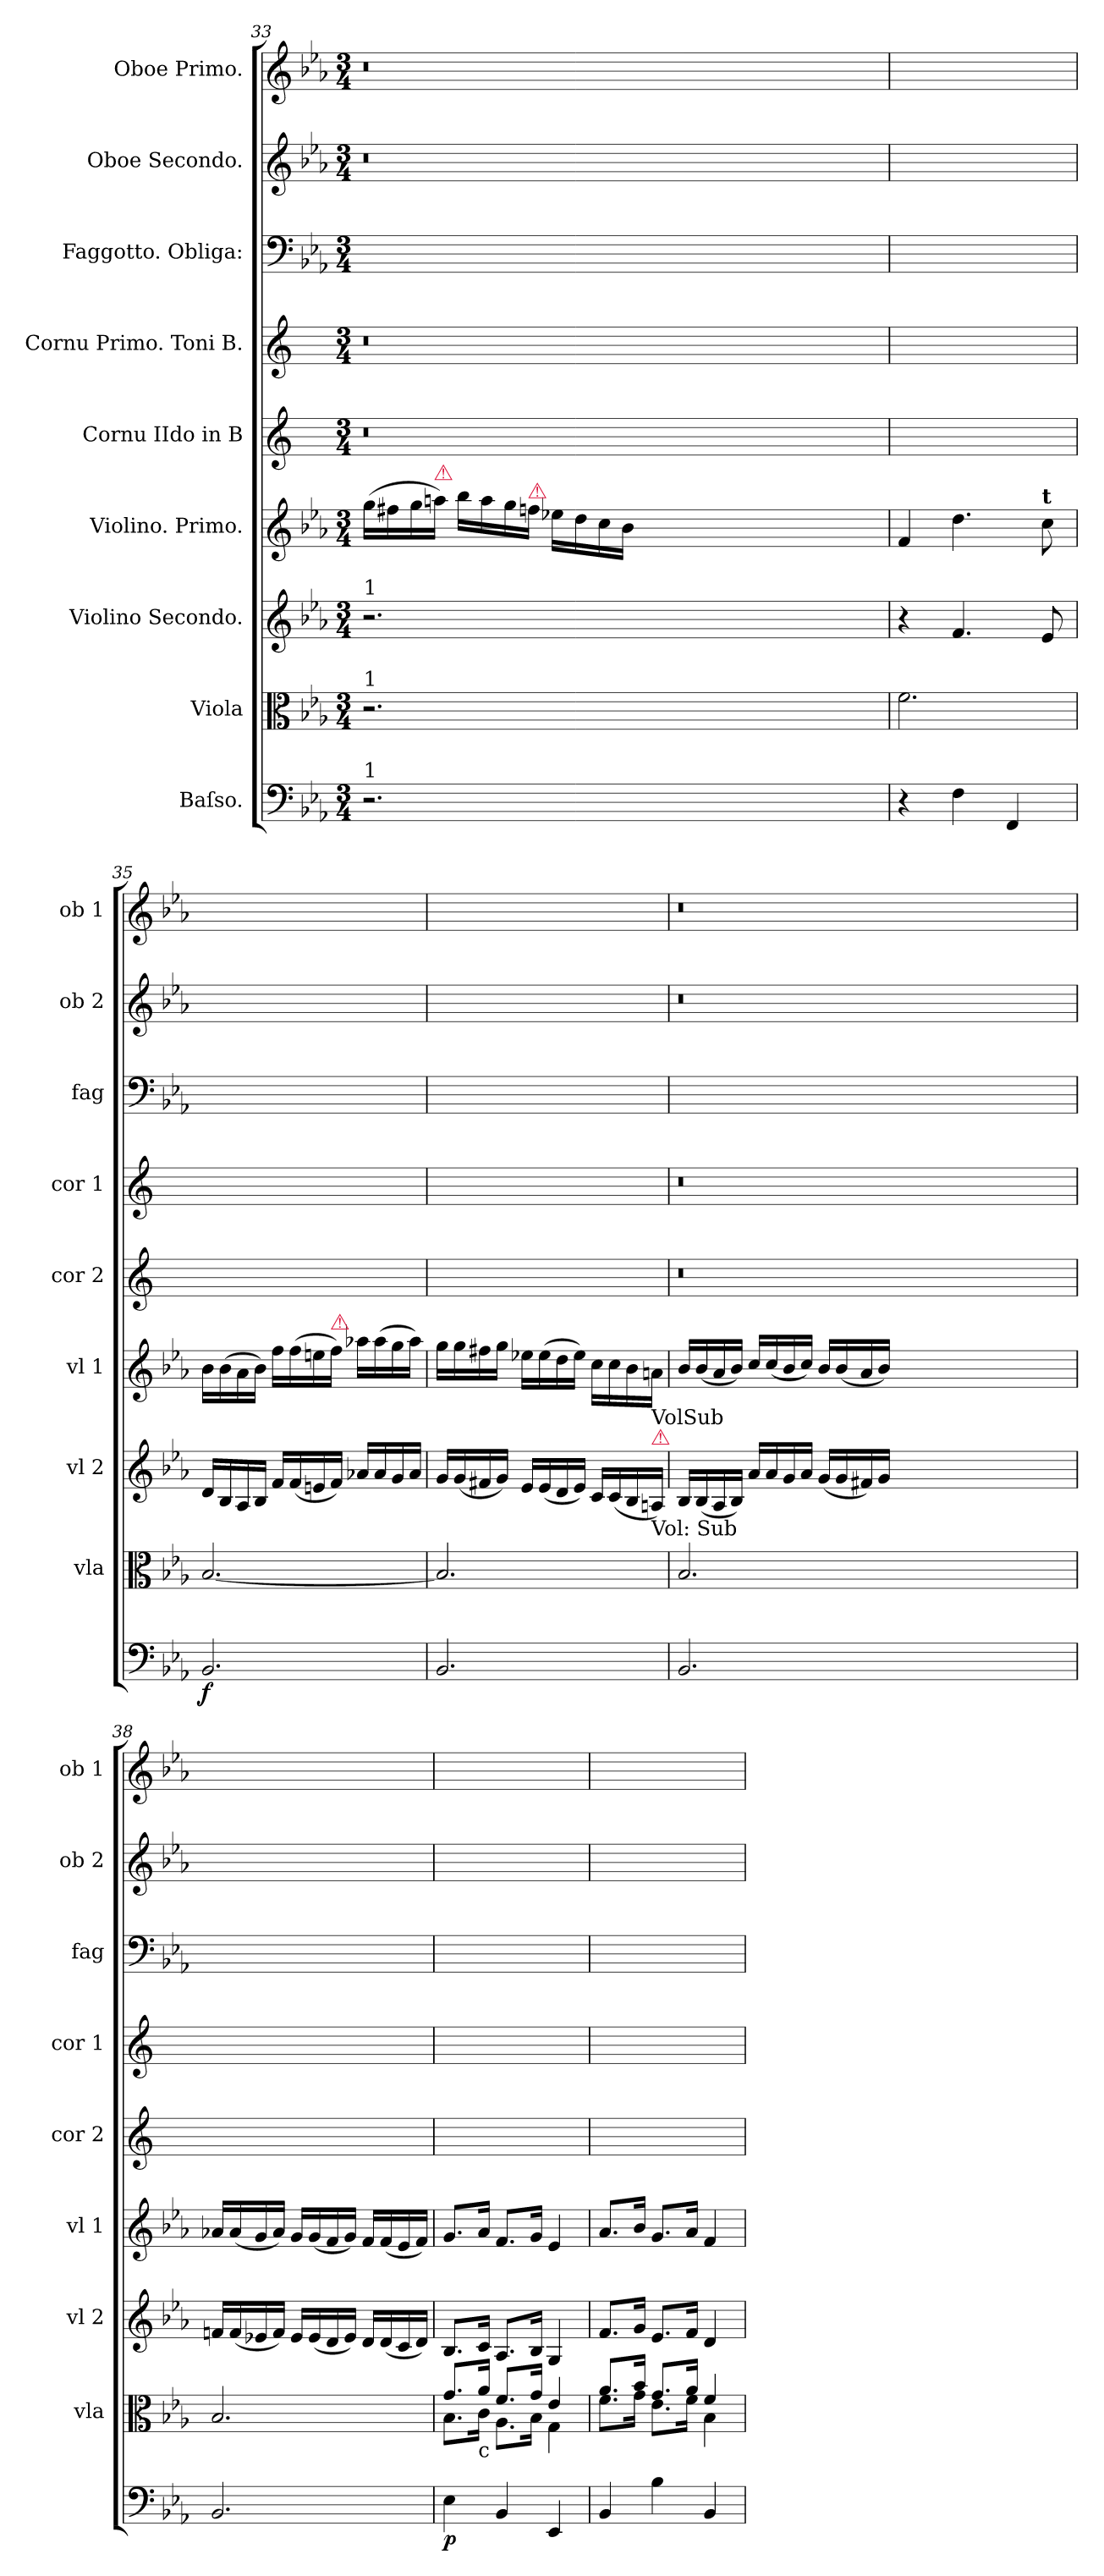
**kern	**dynam	**kern	**dynam	**kern	**dynam	**kern	**dynam	**kern	**kern	**kern	**kern	**kern
*part9	*part9	*part8	*part8	*part7	*part7	*part6	*part6	*part5	*part4	*part3	*part2	*part1
*staff9	*staff9	*staff8	*staff8	*staff7	*staff7	*staff6	*staff6	*staff5	*staff4	*staff3	*staff2	*staff1
*I"Baſso.	*	*I"Viola	*	*I"Violino Secondo.	*	*I"Violino. Primo.	*	*I"Cornu IIdo in B	*I"Cornu Primo. Toni B.	*I"Faggotto. Obliga:	*I"Oboe Secondo.	*I"Oboe Primo.
*	*	*I'vla	*	*I'vl 2	*	*I'vl 1	*	*I'cor 2	*I'cor 1	*I'fag	*I'ob 2	*I'ob 1
*clefF4	*	*clefC3	*	*clefG2	*	*clefG2	*	*clefG2	*clefG2	*clefF4	*clefG2	*clefG2
*	*	*	*	*	*	*	*	*ITrd5c9	*ITrd5c9	*	*	*
*k[b-e-a-]	*	*k[b-e-a-]	*	*k[b-e-a-]	*	*k[b-e-a-]	*	*k[b-e-a-]	*k[b-e-a-]	*k[b-e-a-]	*k[b-e-a-]	*k[b-e-a-]
*E-:	*	*E-:	*	*E-:	*	*E-:	*	*E-:	*E-:	*E-:	*E-:	*E-:
*M3/4	*	*M3/4	*	*M3/4	*	*M3/4	*	*M3/4	*M3/4	*M3/4	*M3/4	*M3/4
=33	=33	=33	=33	=33	=33	=33	=33	=33	=33	=33	=33	=33
!	!	!	!	!LO:TX:a:t=1	!	!	!	!	!	!	!	!
!	!	!LO:TX:a:t=1	!	!	!	!	!	!	!	!	!	!
!LO:TX:a:t=1	!	!	!	!	!	!	!	!	!	!	!	!
2.r	.	2.r	.	2.r	.	(16gg\LL	.	0.r	0.r	2.ryy	0.r	0.r
.	.	.	.	.	.	16ff#X\	.	.	.	.	.	.
.	.	.	.	.	.	16gg\	.	.	.	.	.	.
!	!	!	!	!	!	!LO:TX:a:color=crimson:t=⚠	!	!	!	!	!	!
.	.	.	.	.	.	16aan\JJ)	.	.	.	.	.	.
.	.	.	.	.	.	16bb-\LL	.	.	.	.	.	.
.	.	.	.	.	.	16aa\	.	.	.	.	.	.
.	.	.	.	.	.	16gg\	.	.	.	.	.	.
!	!	!	!	!	!	!LO:TX:a:color=crimson:t=⚠	!	!	!	!	!	!
.	.	.	.	.	.	16ffn\JJ	.	.	.	.	.	.
.	.	.	.	.	.	16ee-X\LL	.	.	.	.	.	.
.	.	.	.	.	.	16dd\	.	.	.	.	.	.
.	.	.	.	.	.	16cc\	.	.	.	.	.	.
.	.	.	.	.	.	16b-\JJ	.	.	.	.	.	.
0ryy	.	0ryy	.	0ryy	.	0ryy	.	.	.	0ryy	.	.
4ryy	.	4ryy	.	4ryy	.	4ryy	.	.	.	4ryy	.	.
=34	=34	=34	=34	=34	=34	=34	=34	=34	=34	=34	=34	=34
4r	.	2.f\	.	4r	.	4f/	.	2.ryy	2.ryy	2.ryy	2.ryy	2.ryy
4F\	.	.	.	4.f/	.	4.dd\	.	.	.	.	.	.
4FF/	.	.	.	.	.	.	.	.	.	.	.	.
!	!	!	!	!	!	!LO:TX:a:B:t=t	!	!	!	!	!	!
.	.	.	.	8e-/	.	8cc\	.	.	.	.	.	.
=35	=35	=35	=35	=35	=35	=35	=35	=35	=35	=35	=35	=35
2.BB-/	f	[2.B-/	for	16d/LL	for&colon;	16b-\LL	for&colon;	2.ryy	2.ryy	2.ryy	2.ryy	2.ryy
.	.	.	.	16B-/	.	(16b-\	.	.	.	.	.	.
.	.	.	.	16A-/	.	16a-\	.	.	.	.	.	.
.	.	.	.	16B-/JJ	.	16b-\JJ)	.	.	.	.	.	.
.	.	.	.	16f/LL	.	16ff\LL	.	.	.	.	.	.
.	.	.	.	(16f/	.	(16ff\	.	.	.	.	.	.
.	.	.	.	16en/	.	16een\	.	.	.	.	.	.
!	!	!	!	!	!	!LO:TX:a:color=crimson:t=⚠	!	!	!	!	!	!
.	.	.	.	16f/JJ)	.	16ff\JJ)	.	.	.	.	.	.
.	.	.	.	16a-X/LL	.	16aa-X\LL	.	.	.	.	.	.
.	.	.	.	16a-/	.	(16aa-\	.	.	.	.	.	.
.	.	.	.	16g/	.	16gg\	.	.	.	.	.	.
.	.	.	.	16a-/JJ	.	16aa-\JJ)	.	.	.	.	.	.
=36	=36	=36	=36	=36	=36	=36	=36	=36	=36	=36	=36	=36
2.BB-/	.	2.B-/]	.	16g/LL	.	16gg\LL	.	2.ryy	2.ryy	2.ryy	2.ryy	2.ryy
.	.	.	.	(16g/	.	16gg\	.	.	.	.	.	.
.	.	.	.	16f#X/	.	16ff#X\	.	.	.	.	.	.
.	.	.	.	16g/JJ)	.	16gg\JJ	.	.	.	.	.	.
.	.	.	.	16e-/LL	.	16ee-X\LL	.	.	.	.	.	.
.	.	.	.	(16e-/	.	(16ee-\	.	.	.	.	.	.
.	.	.	.	16d/	.	16dd\	.	.	.	.	.	.
.	.	.	.	16e-/JJ)	.	16ee-\JJ)	.	.	.	.	.	.
.	.	.	.	16c/LL	.	16cc\LL	.	.	.	.	.	.
.	.	.	.	(16c/	.	16cc\	.	.	.	.	.	.
.	.	.	.	16B-/	.	16b-\	.	.	.	.	.	.
!	!	!	!	!	!	!LO:TX:b:t=VolSub	!	!	!	!	!	!
!	!	!	!	!LO:TX:b:t=Vol&colon; Sub	!	!	!	!	!	!	!	!
!	!	!	!	!LO:TX:a:color=crimson:t=⚠	!	!	!	!	!	!	!	!
.	.	.	.	16An/JJ)	.	16an\JJ	.	.	.	.	.	.
=37	=37	=37	=37	=37	=37	=37	=37	=37	=37	=37	=37	=37
2.BB-/	.	2.B-/	.	16B-/LL	.	16b-/LL	.	0.r	0.r	2.ryy	0.r	0.r
.	.	.	.	(16B-/	.	(16b-/	.	.	.	.	.	.
.	.	.	.	16A-/	.	16a-/	.	.	.	.	.	.
.	.	.	.	16B-/JJ)	.	16b-/JJ)	.	.	.	.	.	.
.	.	.	.	16a-/LL	.	16cc/LL	.	.	.	.	.	.
.	.	.	.	16a-/	.	(16cc/	.	.	.	.	.	.
.	.	.	.	16g/	.	16b-/	.	.	.	.	.	.
.	.	.	.	16a-/JJ	.	16cc/JJ)	.	.	.	.	.	.
.	.	.	.	(16g/LL	.	16b-/LL	.	.	.	.	.	.
.	.	.	.	16g/	.	(16b-/	.	.	.	.	.	.
.	.	.	.	16f#X/)	.	16a-/	.	.	.	.	.	.
.	.	.	.	16g/JJ	.	16b-/JJ)	.	.	.	.	.	.
0ryy	.	0ryy	.	0ryy	.	0ryy	.	.	.	0ryy	.	.
4ryy	.	4ryy	.	4ryy	.	4ryy	.	.	.	4ryy	.	.
=38	=38	=38	=38	=38	=38	=38	=38	=38	=38	=38	=38	=38
2.BB-/	.	2.B-/	.	16fn/LL	.	16a-X/LL	.	2.ryy	2.ryy	2.ryy	2.ryy	2.ryy
.	.	.	.	(16f/	.	(16a-/	.	.	.	.	.	.
.	.	.	.	16e-X/	.	16g/	.	.	.	.	.	.
.	.	.	.	16f/JJ)	.	16a-/JJ)	.	.	.	.	.	.
.	.	.	.	16e-/LL	.	16g/LL	.	.	.	.	.	.
.	.	.	.	(16e-/	.	(16g/	.	.	.	.	.	.
.	.	.	.	16d/	.	16f/	.	.	.	.	.	.
.	.	.	.	16e-/JJ)	.	16g/JJ)	.	.	.	.	.	.
.	.	.	.	16d/LL	.	16f/LL	.	.	.	.	.	.
.	.	.	.	(16d/	.	(16f/	.	.	.	.	.	.
.	.	.	.	16c/	.	16e-/	.	.	.	.	.	.
.	.	.	.	16d/JJ)	.	16f/JJ)	.	.	.	.	.	.
=39	=39	=39	=39	=39	=39	=39	=39	=39	=39	=39	=39	=39
!	!	!LO:TX:b:t=b	!	!	!	!	!	!	!	!	!	!
!	!	!LO:N:vis=8	!	!	!LO:DY:rj	!	!	!	!	!	!	!
*	*	*^	*	*	*	*	*	*	*	*	*	*
4E-\	p	8.g/L	8.B-\L	p&colon;	8.B-/L	p&colon;	8.g/L	p&colon;	2.ryy	2.ryy	2.ryy	2.ryy	2.ryy
!	!	!LO:TX:b:t=c	!	!	!	!	!	!	!	!	!	!	!
.	.	16a-/Jk	16c\Jk	.	16c/Jk	.	16a-/Jk	.	.	.	.	.	.
4BB-/	.	8.f/L	8.A-\L	.	8.A-/L	.	8.f/L	.	.	.	.	.	.
.	.	16g/Jk	16B-\Jk	.	16B-/Jk	.	16g/Jk	.	.	.	.	.	.
4EE-/	.	4e-/	4G\	.	4G/	.	4e-/	.	.	.	.	.	.
=40	=40	=40	=40	=40	=40	=40	=40	=40	=40	=40	=40	=40	=40
4BB-/	.	8.a-/L	8.f\L	.	8.f/L	.	8.a-/L	.	2.ryy	2.ryy	2.ryy	2.ryy	2.ryy
.	.	16b-/Jk	16g\Jk	.	16g/Jk	.	16b-/Jk	.	.	.	.	.	.
4B-\	.	8.g/L	8.e-\L	.	8.e-/L	.	8.g/L	.	.	.	.	.	.
.	.	16a-/Jk	16f\Jk	.	16f/Jk	.	16a-/Jk	.	.	.	.	.	.
4BB-/	.	4f/	4B-\	.	4d/	.	4f/	.	.	.	.	.	.
*	*	*v	*v	*	*	*	*	*	*	*	*	*	*
=	=	=	=	=	=	=	=	=	=	=	=	=
*-	*-	*-	*-	*-	*-	*-	*-	*-	*-	*-	*-	*-
